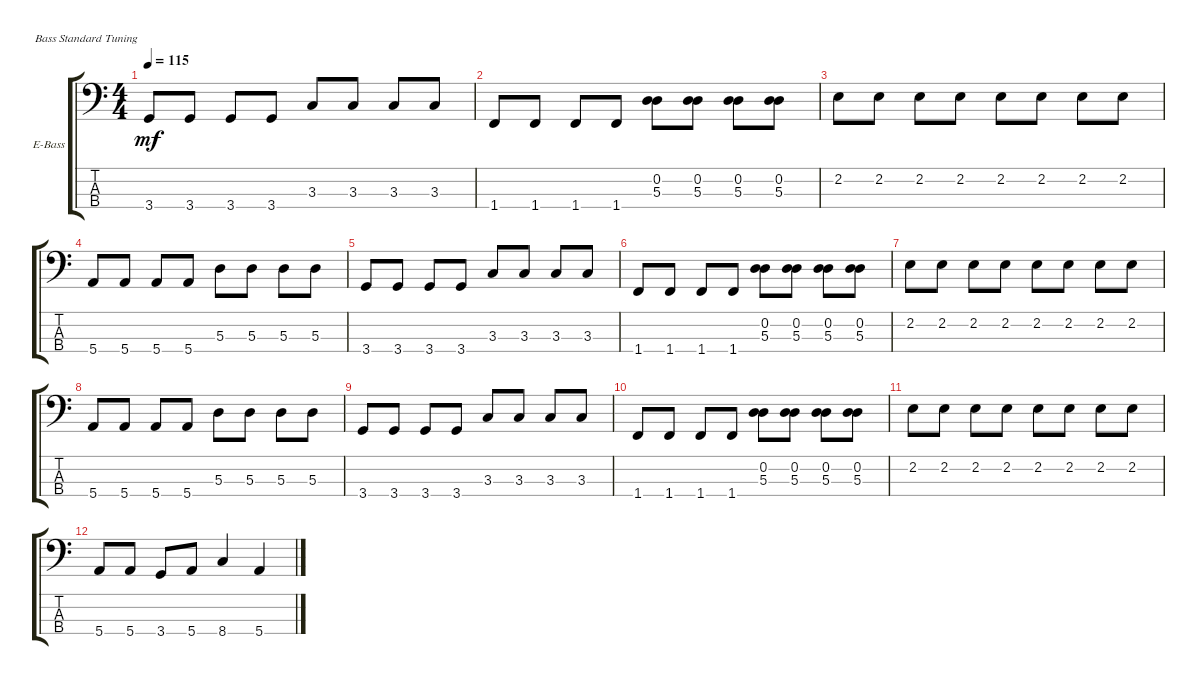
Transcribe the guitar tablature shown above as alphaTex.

\defaultSystemsLayout 4
\bracketExtendMode groupsimilarinstruments
\firstSystemTrackNameOrientation horizontal
\otherSystemsTrackNameOrientation horizontal
\track ("Electric Bass" "E-Bass") {instrument electricbassfinger}
\staff {score tabs}
\tuning (G2 D2 A1 E1)
\ts (4 4)
\tempo 115
\clef f4
\ks c
3.4.8{dy mf} 3.4.8 3.4.8 3.4.8 3.3.8 3.3.8 3.3.8 3.3.8 |
1.4.8 1.4.8 1.4.8 1.4.8 (0.2 5.3).8 (5.3 0.2).8 (5.3 0.2).8 (5.3 0.2).8 |
2.2.8 2.2.8 2.2.8 2.2.8 2.2.8 2.2.8 2.2.8 2.2.8 |
5.4.8 5.4.8 5.4.8 5.4.8 5.3.8 5.3.8 5.3.8 5.3.8 |
3.4.8 3.4.8 3.4.8 3.4.8 3.3.8 3.3.8 3.3.8 3.3.8 |
1.4.8 1.4.8 1.4.8 1.4.8 (0.2 5.3).8 (5.3 0.2).8 (5.3 0.2).8 (5.3 0.2).8 |
2.2.8 2.2.8 2.2.8 2.2.8 2.2.8 2.2.8 2.2.8 2.2.8 |
5.4.8 5.4.8 5.4.8 5.4.8 5.3.8 5.3.8 5.3.8 5.3.8 |
3.4.8 3.4.8 3.4.8 3.4.8 3.3.8 3.3.8 3.3.8 3.3.8 |
1.4.8 1.4.8 1.4.8 1.4.8 (0.2 5.3).8 (5.3 0.2).8 (5.3 0.2).8 (5.3 0.2).8 |
2.2.8 2.2.8 2.2.8 2.2.8 2.2.8 2.2.8 2.2.8 2.2.8 |
5.4.8 5.4.8 3.4.8 5.4.8 8.4.4 5.4.4
